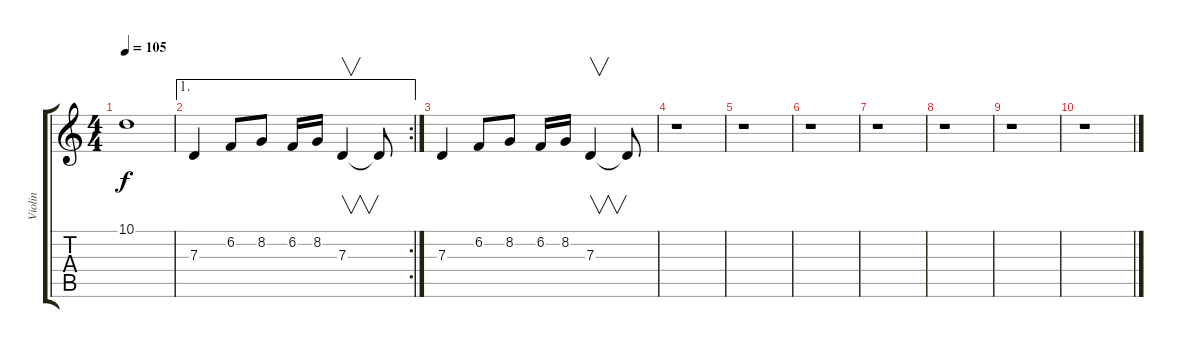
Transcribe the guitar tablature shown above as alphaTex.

\track ("Violin" "Violin") {instrument violin}
\staff {score tabs}
\tuning (E4 B3 G3 D3 A2 E2) {hide}
\ts (4 4)
\tempo 105
\clef g2
\ks c
10.1{t}.1{dy f} |
\ae 1
\rc 2
7.3.4 6.2.8 8.2.8 6.2.16 8.2.16 7.3.4{v} 7.3{t}.8 |
7.3.4 6.2.8 8.2.8 6.2.16 8.2.16 7.3.4{v} 7.3{t}.8 |
r.1 |
r.1 |
r.1 |
r.1 |
r.1 |
r.1 |
r.1
